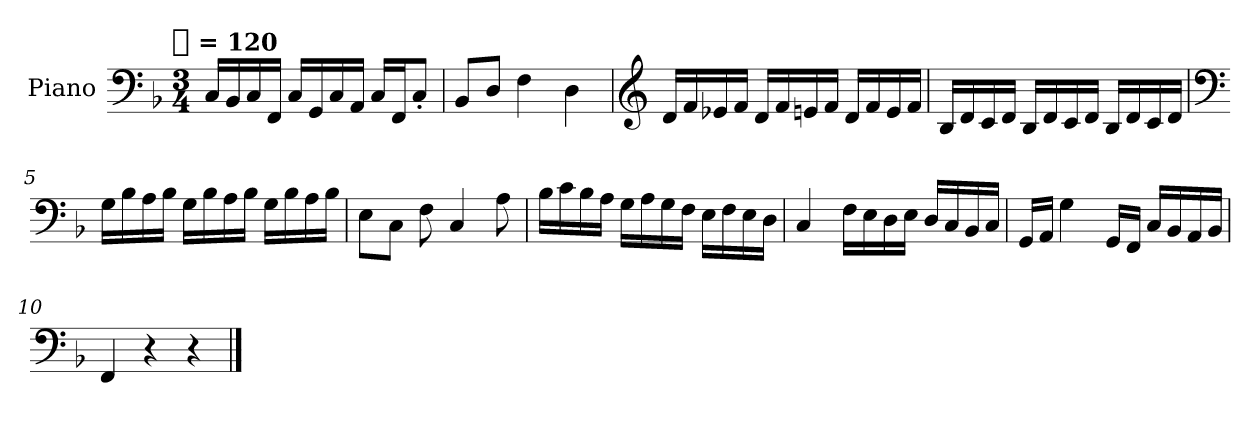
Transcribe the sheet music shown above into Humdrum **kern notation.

**kern
*part1
*staff1
*I"Piano
*I'Pno.
*clefF4
*k[b-]
!!LO:TX:omd:t=[quarter] = 120
*M3/4
*MM120
=1
16CLL
16BB-
16C
16FFJJ
16CLL
16GG
16C
16AAJJ
16CLL
16FFJ
8C'J
=2
8BB-L
8DJ
4F
4D
=3
*clefG2
16dLL
16f
16e-X
16fJJ
16dLL
16f
16en
16fJJ
16dLL
16f
16e
16fJJ
=4
16B-LL
16d
16c
16dJJ
16B-LL
16d
16c
16dJJ
16B-LL
16d
16c
16dJJ
!!LO:LB:g=z
=5
*clefF4
16GLL
16B-
16A
16B-JJ
16GLL
16B-
16A
16B-JJ
16GLL
16B-
16A
16B-JJ
=6
8EL
8CJ
8F
4C
8A
=7
16B-LL
16c
16B-
16AJJ
16GLL
16A
16G
16FJJ
16ELL
16F
16E
16DJJ
=8
4C
16FLL
16E
16D
16EJJ
16DLL
16C
16BB-
16CJJ
!!LO:LB:g=z
=9
16GGLL
16AAJJ
4G
16GGLL
16FFJJ
16CLL
16BB-
16AA
16BB-JJ
=10
4FF
4r
4r
==
*-
